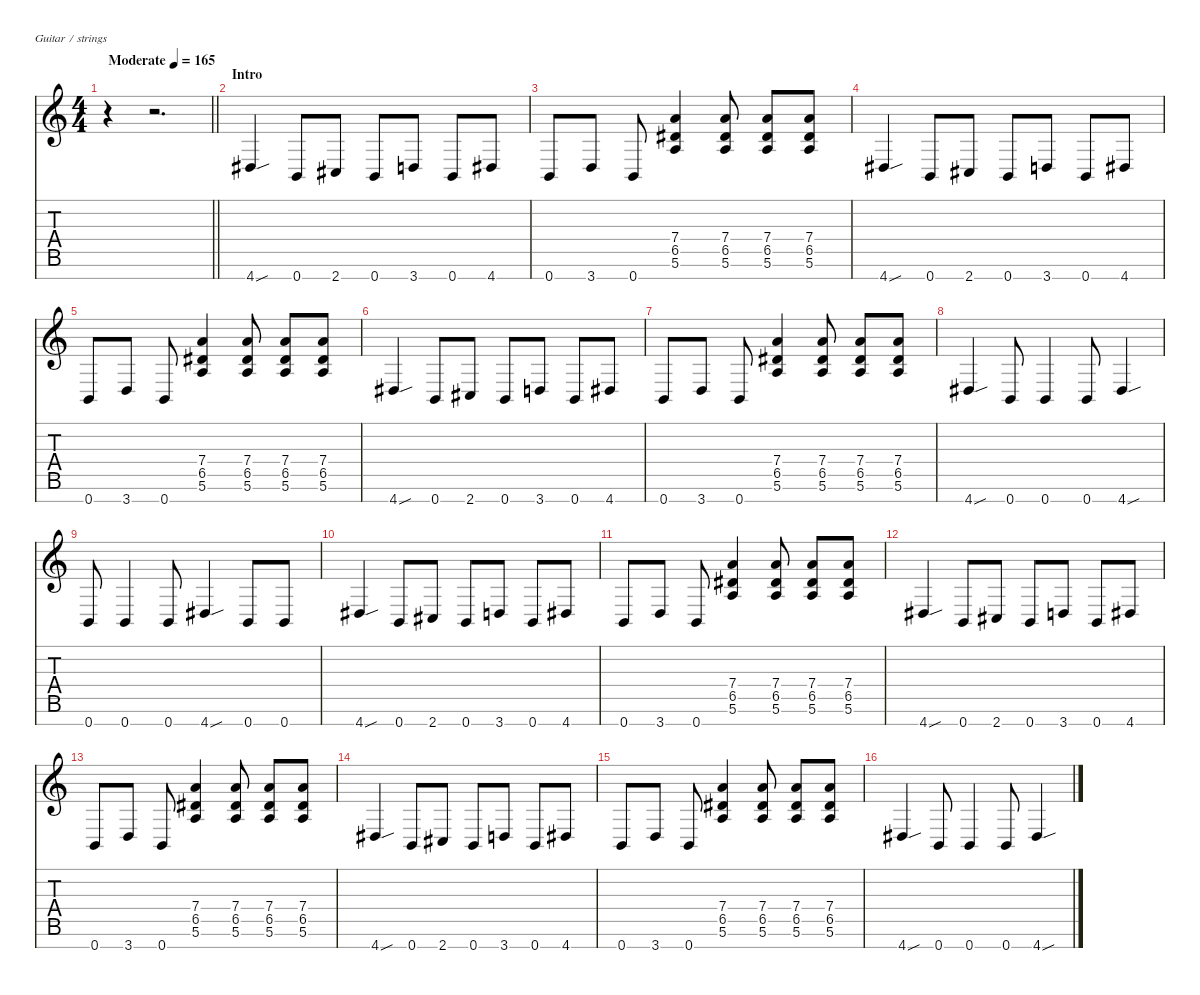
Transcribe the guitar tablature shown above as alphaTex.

\defaultSystemsLayout 4
\hideDynamics
\bracketExtendMode nobrackets
\singleTrackTrackNamePolicy hidden
\multiTrackTrackNamePolicy hidden
\firstSystemTrackNameMode fullname
\firstSystemTrackNameOrientation horizontal
\otherSystemsTrackNameOrientation horizontal
\track ("Guitar 2" "dist.guit.") {instrument distortionguitar}
\staff {score tabs}
\tuning (E4 B3 G3 D3 A2 E2 B1)
\ts (4 4)
\beaming (8 2 2 2 2)
\tempo (165 "Moderate")
\clef g2
\barLineRight lightlight
\ks c
r.4{dy f instrument distortionguitar beam Down} r.2{d beam Down} |
\section ("" "Intro")
4.7{sou acc #}.4{beam Up} 0.7.8{beam Up} 2.7{acc #}.8{beam Up} 0.7.8{beam Up} 3.7.8{beam Up} 0.7.8{beam Up} 4.7{acc #}.8{beam Up} |
0.7.8{beam Up} 3.7.8{beam Up} 0.7.8{beam Up} (7.4 6.5{acc #} 5.6).4{beam Up} (7.4 6.5{acc #} 5.6).8{beam Up} (7.4 6.5{acc #} 5.6).8{beam Up} (7.4 6.5{acc #} 5.6).8{beam Up} |
4.7{sou acc #}.4{beam Up} 0.7.8{beam Up} 2.7{acc #}.8{beam Up} 0.7.8{beam Up} 3.7.8{beam Up} 0.7.8{beam Up} 4.7{acc #}.8{beam Up} |
0.7.8{beam Up} 3.7.8{beam Up} 0.7.8{beam Up} (7.4 6.5{acc #} 5.6).4{beam Up} (7.4 6.5{acc #} 5.6).8{beam Up} (7.4 6.5{acc #} 5.6).8{beam Up} (7.4 6.5{acc #} 5.6).8{beam Up} |
4.7{sou acc #}.4{beam Up} 0.7.8{beam Up} 2.7{acc #}.8{beam Up} 0.7.8{beam Up} 3.7.8{beam Up} 0.7.8{beam Up} 4.7{acc #}.8{beam Up} |
0.7.8{beam Up} 3.7.8{beam Up} 0.7.8{beam Up} (7.4 6.5{acc #} 5.6).4{beam Up} (7.4 6.5{acc #} 5.6).8{beam Up} (7.4 6.5{acc #} 5.6).8{beam Up} (7.4 6.5{acc #} 5.6).8{beam Up} |
4.7{sou acc #}.4{beam Up} 0.7.8{beam Up} 0.7.4{beam Up} 0.7.8{beam Up} 4.7{sou acc #}.4{beam Up} |
0.7.8{beam Up} 0.7.4{beam Up} 0.7.8{beam Up} 4.7{sou acc #}.4{beam Up} 0.7.8{beam Up} 0.7.8{beam Up} |
4.7{sou acc #}.4{beam Up} 0.7.8{beam Up} 2.7{acc #}.8{beam Up} 0.7.8{beam Up} 3.7.8{beam Up} 0.7.8{beam Up} 4.7{acc #}.8{beam Up} |
0.7.8{beam Up} 3.7.8{beam Up} 0.7.8{beam Up} (7.4 6.5{acc #} 5.6).4{beam Up} (7.4 6.5{acc #} 5.6).8{beam Up} (7.4 6.5{acc #} 5.6).8{beam Up} (7.4 6.5{acc #} 5.6).8{beam Up} |
4.7{sou acc #}.4{beam Up} 0.7.8{beam Up} 2.7{acc #}.8{beam Up} 0.7.8{beam Up} 3.7.8{beam Up} 0.7.8{beam Up} 4.7{acc #}.8{beam Up} |
0.7.8{beam Up} 3.7.8{beam Up} 0.7.8{beam Up} (7.4 6.5{acc #} 5.6).4{beam Up} (7.4 6.5{acc #} 5.6).8{beam Up} (7.4 6.5{acc #} 5.6).8{beam Up} (7.4 6.5{acc #} 5.6).8{beam Up} |
4.7{sou acc #}.4{beam Up} 0.7.8{beam Up} 2.7{acc #}.8{beam Up} 0.7.8{beam Up} 3.7.8{beam Up} 0.7.8{beam Up} 4.7{acc #}.8{beam Up} |
0.7.8{beam Up} 3.7.8{beam Up} 0.7.8{beam Up} (7.4 6.5{acc #} 5.6).4{beam Up} (7.4 6.5{acc #} 5.6).8{beam Up} (7.4 6.5{acc #} 5.6).8{beam Up} (7.4 6.5{acc #} 5.6).8{beam Up} |
4.7{sou acc #}.4{beam Up} 0.7.8{beam Up} 0.7.4{beam Up} 0.7.8{beam Up} 4.7{sou acc #}.4{beam Up}
